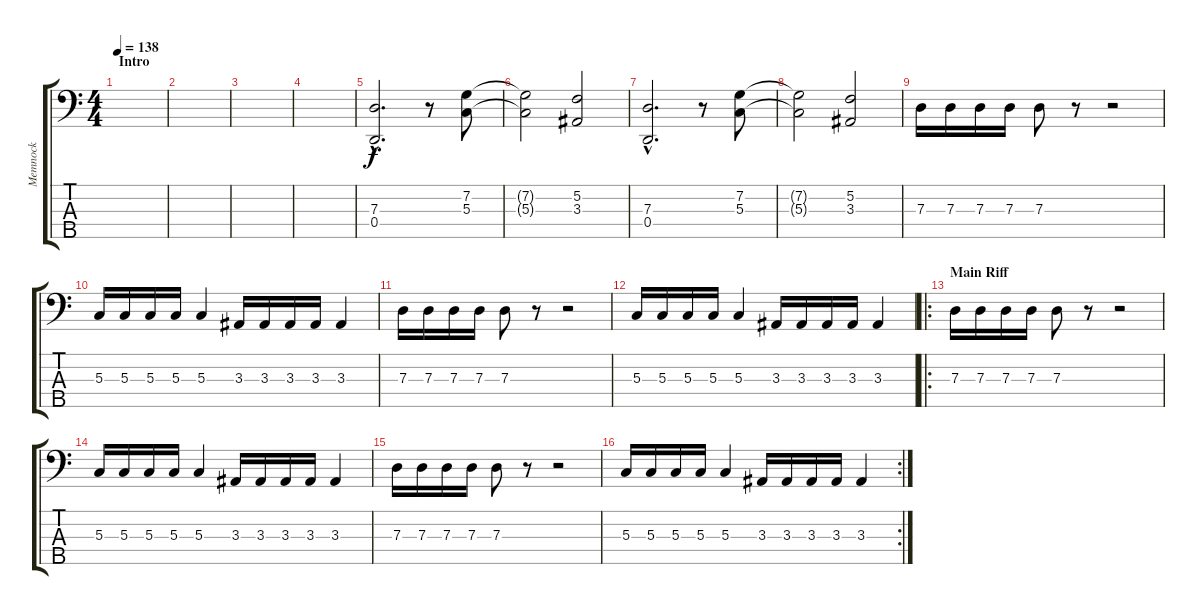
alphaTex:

\track ("Memnock" "Memnock") {instrument electricbassfinger}
\staff {score tabs}
\tuning (F2 C2 G1 D1 A0) {hide}
\ts (4 4)
\section ("" "Intro")
\tempo 138
\clef f4
\ks c
|
|
|
|
(7.3{hac} 0.4{hac}).2{d} r.8 (7.2 5.3).8 |
(7.2{t} 5.3{t}).2 (5.2 3.3).2 |
(7.3{hac} 0.4{hac}).2{d} r.8 (7.2 5.3).8 |
(7.2{t} 5.3{t}).2 (5.2 3.3).2 |
7.3.16 7.3.16 7.3.16 7.3.16 7.3.8 r.8 r.2 |
5.3.16 5.3.16 5.3.16 5.3.16 5.3.4 3.3.16 3.3.16 3.3.16 3.3.16 3.3.4 |
7.3.16 7.3.16 7.3.16 7.3.16 7.3.8 r.8 r.2 |
5.3.16 5.3.16 5.3.16 5.3.16 5.3.4 3.3.16 3.3.16 3.3.16 3.3.16 3.3.4 |
\ro
\section ("" "Main Riff")
7.3.16 7.3.16 7.3.16 7.3.16 7.3.8 r.8 r.2 |
5.3.16 5.3.16 5.3.16 5.3.16 5.3.4 3.3.16 3.3.16 3.3.16 3.3.16 3.3.4 |
7.3.16 7.3.16 7.3.16 7.3.16 7.3.8 r.8 r.2 |
\rc 2
5.3.16 5.3.16 5.3.16 5.3.16 5.3.4 3.3.16 3.3.16 3.3.16 3.3.16 3.3.4
